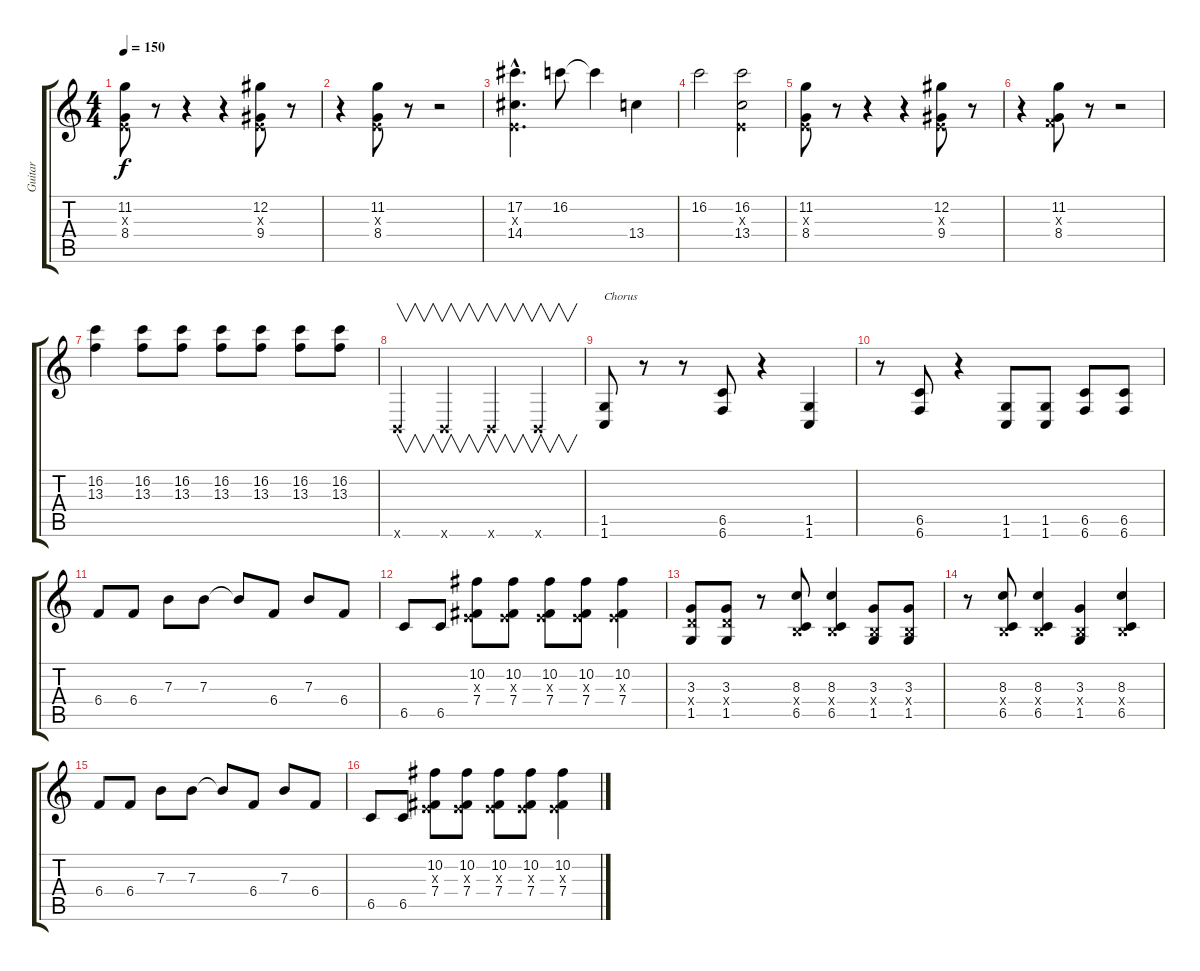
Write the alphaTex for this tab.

\track ("Guitar" "Guitar") {instrument distortionguitar}
\staff {score tabs}
\tuning (Db4 Ab3 E3 B2 Gb2 B1) {hide}
\ts (4 4)
\tempo 150
\clef g2
\ks c
(11.2 0.3{x} 8.4).8{dy f} r.8 r.4 r.4 (12.2 0.3{x} 9.4).8 r.8 |
r.4 (11.2 0.3{x} 8.4).8 r.8 r.2 |
(17.2{hac} 0.3{hac x} 14.4{hac}).4{d} 16.2.8 16.2{t}.4 13.4.4 |
16.2.2 (16.2 0.3{x} 13.4).2 |
(11.2 0.3{x} 8.4).8 r.8 r.4 r.4 (12.2 0.3{x} 9.4).8 r.8 |
r.4 (11.2 1.3{x} 8.4).8 r.8 r.2 |
(16.2 13.3).4 (16.2 13.3).8 (16.2 13.3).8 (16.2 13.3).8 (16.2 13.3).8 (16.2 13.3).8 (16.2 13.3).8 |
0.6{x}.4{v} 0.6{x}.4{v} 0.6{x}.4{v} 0.6{x}.4{v} |
(1.5 1.6).8{txt "Chorus"} r.8 r.8 (6.5 6.6).8 r.4 (1.5 1.6).4 |
r.8 (6.5 6.6).8 r.4 (1.5 1.6).8 (1.5 1.6).8 (6.5 6.6).8 (6.5 6.6).8 |
6.4.8 6.4.8 7.3.8 7.3.8 7.3{t}.8 6.4.8 7.3.8 6.4.8 |
6.5.8 6.5.8 (10.2 0.3{x} 7.4).8 (10.2 0.3{x} 7.4).8 (10.2 0.3{x} 7.4).8 (10.2 0.3{x} 7.4).8 (10.2 0.3{x} 7.4).4 |
(3.3 3.4{x} 1.5).8 (3.3 3.4{x} 1.5).8 r.8 (8.3 0.4{x} 6.5).8 (8.3 0.4{x} 6.5).4 (3.3 0.4{x} 1.5).8 (3.3 0.4{x} 1.5).8 |
r.8 (8.3 0.4{x} 6.5).8 (8.3 0.4{x} 6.5).4 (3.3 0.4{x} 1.5).4 (8.3 0.4{x} 6.5).4 |
6.4.8 6.4.8 7.3.8 7.3.8 7.3{t}.8 6.4.8 7.3.8 6.4.8 |
6.5.8 6.5.8 (10.2 0.3{x} 7.4).8 (10.2 0.3{x} 7.4).8 (10.2 0.3{x} 7.4).8 (10.2 0.3{x} 7.4).8 (10.2 0.3{x} 7.4).4
